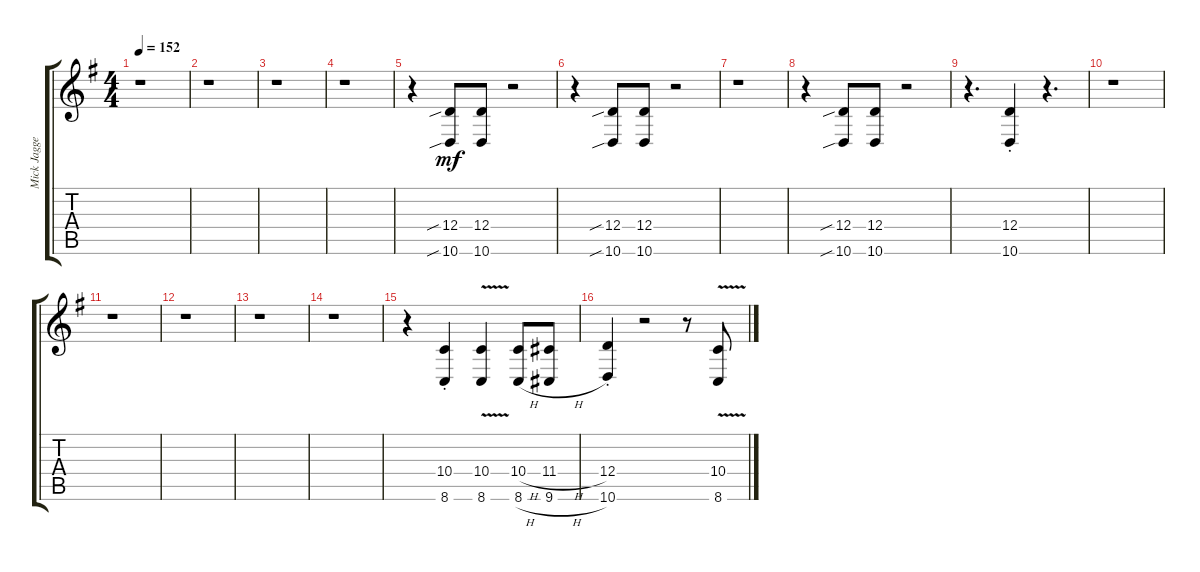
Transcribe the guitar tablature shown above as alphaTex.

\track ("Mick Jagger - Vocals & Bobby Keyes - Sax" "Mick Jagge") {instrument altosax}
\staff {score tabs}
\tuning (E4 B3 G3 D3 A2 E2) {hide}
\ts (4 4)
\tempo 152
\clef g2
\ks g
r.1{dy mf} |
r.1 |
r.1 |
r.1 |
r.4 (12.4{sib} 10.6{sib}).8 (12.4 10.6).8 r.2 |
r.4 (12.4{sib} 10.6{sib}).8 (12.4 10.6).8 r.2 |
r.1 |
r.4 (12.4{sib} 10.6{sib}).8 (12.4 10.6).8 r.2 |
r.4{d} (12.4{st} 10.6{st}).4 r.4{d} |
r.1 |
r.1 |
r.1 |
r.1 |
r.1 |
r.4 (10.4{st} 8.6{st}).4 (10.4{v} 8.6{v}).4 (10.4{h} 8.6{h}).8 (11.4{h} 9.6{h}).8 |
(12.4{st} 10.6{st}).4 r.2 r.8 (10.4{v} 8.6{v}).8
